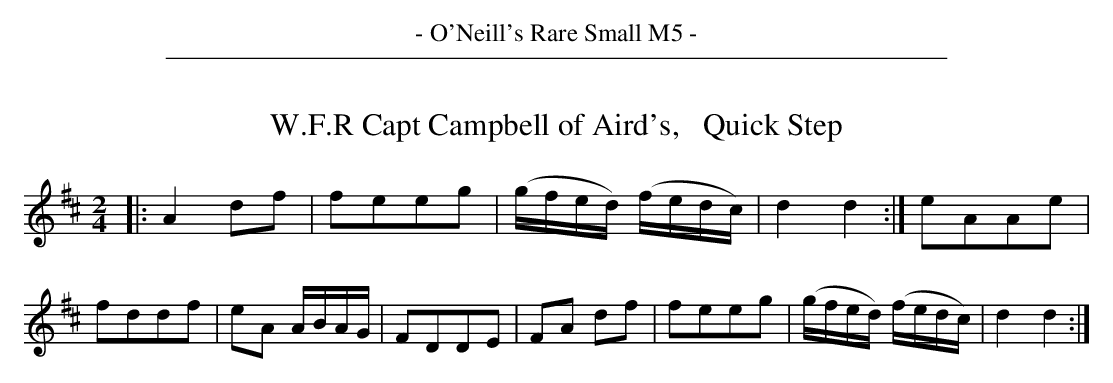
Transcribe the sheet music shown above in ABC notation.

X:1
T: Capt Campbell of Aird's,   Quick Step, W.F.R
M: 2/4
L: 1/8
K: D
|:\
A2df | feeg | (g/f/e/d/) (f/e/d/c/) | d2 d2 :|\
eAAe | fddf | eA A/B/A/G/ | FDDE |\
FA df | feeg |(g/f/e/d/) (f/e/d/c/) | d2 d2 :|
